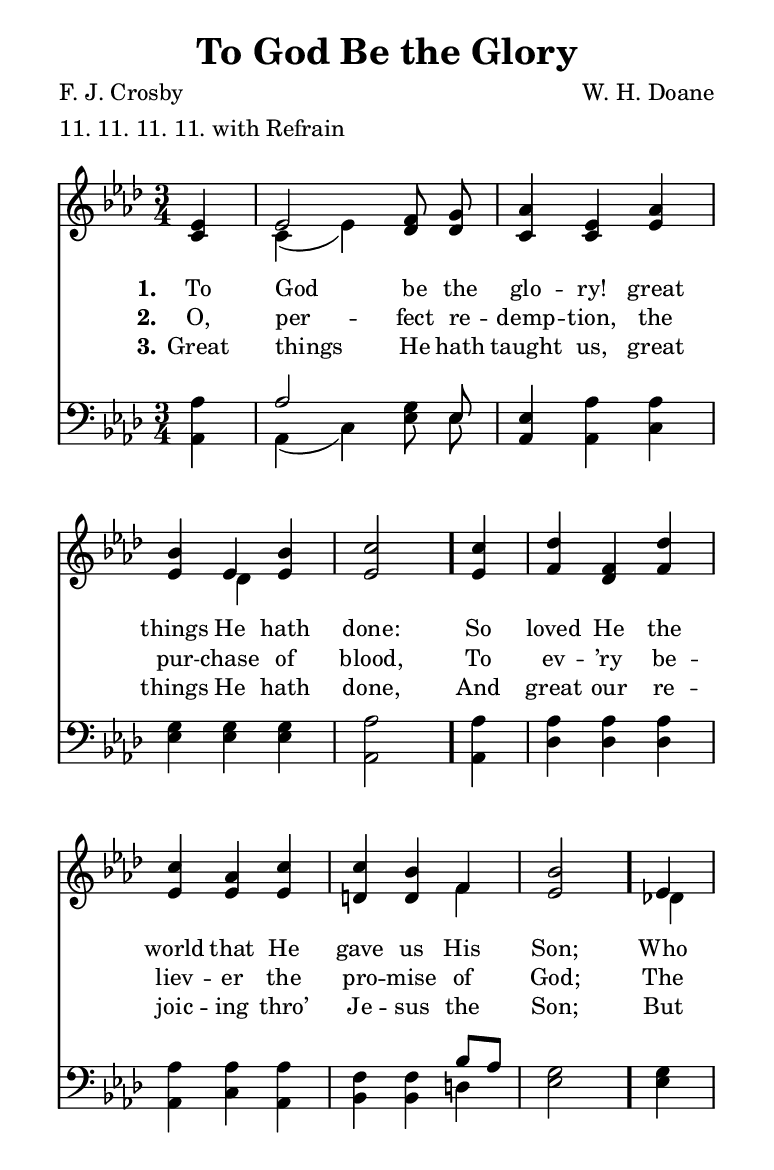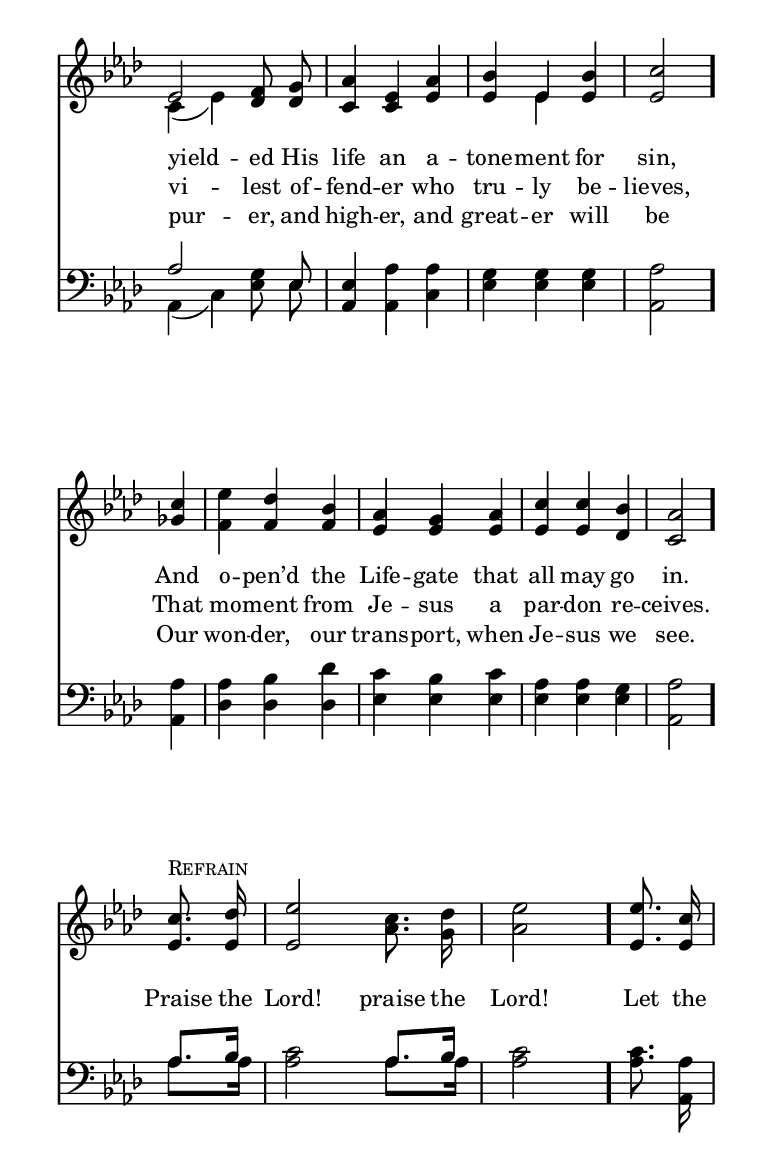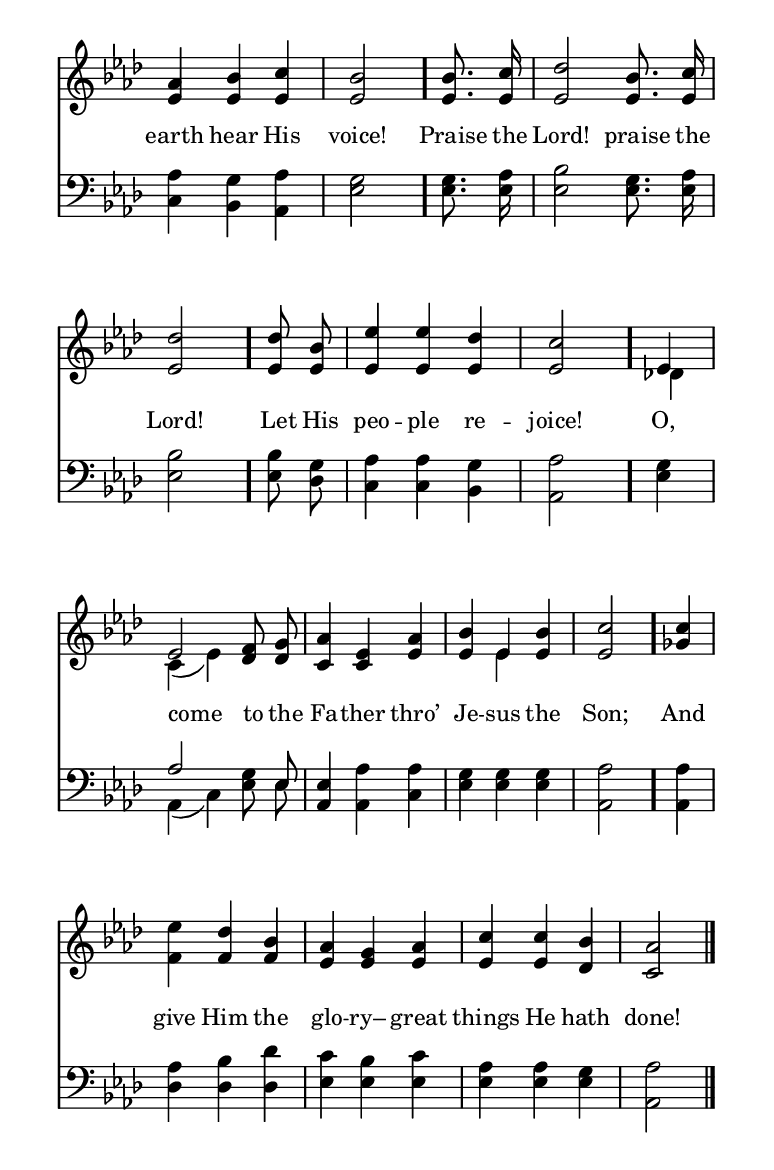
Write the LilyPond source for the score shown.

\include "common/global.ily"
\paper {
  \include "common/paper.ily"
  ragged-last-bottom = ##t
  system-count = #(cond (is-eogsized 6) (#t #f))
  systems-per-page = #(cond (is-eogsized 4) (#t #f))
}

\header{
  hymnnumber = "130"
  title = "To God Be the Glory"
  tunename = ""
  meter = "11. 11. 11. 11. with Refrain"
  poet = "F. J. Crosby"
  composer = "W. H. Doane"
  %copyright = ""
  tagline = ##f
}

% for fermata in MIDI
ta = { \tempo 4=100 }
tb = { \tempo 4=50 }

patternAA = { c4 | c2      c8 c8 | c4 c4 c4 | c4 c4 c4 | c2 }
patternAB = { c4 | c4( c4) c8 c8 | c4 c4 c4 | c4 c4 c4 | c2 }

patternBA = { c4 | c4 c4 c4 | c4 c4 c4 | c4 c4 c4      | c2 }
patternBB = { c4 | c4 c4 c4 | c4 c4 c4 | c4 c4 c8[ c8] | c2 }

patternCA = { c8. c16 | c2 c8. c16 | c2 }
patternCB = { c8. c16 | c4 c4 c4 | c2 }
patternCC = { c8  c8  | c4 c4 c4 | c2 }

global = {
  \include "common/overrides.ily"
  \override Staff.TimeSignature.style = #'numbered
  \time 3/4
  \override Score.MetronomeMark.transparent = ##t % hide all fermata changes too
  \ta
  \key aes \major
  \partial 4
  \autoBeamOff
}

notesSoprano = {
\global
\relative c' {

  \changePitch \patternAA { ees | ees f g | aes ees aes | bes ees, bes' | c }
  \changePitch \patternBA { c des f, des' | c aes c | c bes f | bes }
  \changePitch \patternAA { ees, | ees f g | aes ees aes | bes ees, bes' | c }
  \changePitch \patternBA { c | ees des bes | aes g aes | c c bes | aes }

  << s^\markup { \small \caps "Refrain" }
  \changePitch \patternCA { c des | ees c des | ees } >>
  \changePitch \patternCB { ees c | aes bes c | bes }
  \changePitch \patternCA { bes c | des bes c | des }
  \changePitch \patternCC { des bes | ees ees des | c }
  \changePitch \patternAA { ees, | ees f g | aes ees aes | bes ees, bes' | c }
  \changePitch \patternBA { c | ees des bes | aes g aes | c c bes | aes }

  \bar "|."

}
}

notesAlto = {
\global
\relative e' {

  \changePitch \patternAB { c | c ees des des | c c ees | ees des ees | ees }
  \changePitch \patternBA { ees | f des f | ees ees ees | d d f | ees }
  \changePitch \patternAB { des! | c ees des des | c c ees | ees ees ees | ees }
  \changePitch \patternBA { ges | f f f | ees ees ees | ees ees des | c }

  \changePitch \patternCA { ees ees | ees aes g | aes }
  \changePitch \patternCB { ees ees | ees ees ees | ees }
  \changePitch \patternCA { ees ees | ees ees ees | ees }
  \changePitch \patternCC { ees ees | ees ees ees | ees }
  \changePitch \patternAB { des! | c ees des des | c c ees | ees ees ees | ees }
  \changePitch \patternBA { ges | f f f | ees ees ees | ees ees des | c }

}
}

notesTenor = {
\global
\relative a {

  \changePitch \patternAA { aes | aes g ees | ees aes aes | g g g | aes }
  \changePitch \patternBB { aes | aes aes aes | aes aes aes | f f bes aes | g }
  \changePitch \patternAA { g | aes g ees | ees aes aes | g g g | aes }
  \changePitch \patternBA { aes | aes bes des | c bes c | aes aes g | aes }

  \changePitch \patternCA { aes bes | c aes bes | c }
  \changePitch \patternCB { c aes | aes g aes | g }
  \changePitch \patternCA { g aes | bes g aes | bes }
  \changePitch \patternCC { bes g | aes aes g | aes }
  \changePitch \patternAA { g | aes g ees | ees aes aes | g g g | aes }
  \changePitch \patternBA { aes | aes bes des | c bes c | aes aes g | aes }

}
}

notesBass = {
\global
\relative f, {

  \changePitch \patternAB { aes | aes c | ees ees | aes, aes c | ees ees ees | aes, }
  \changePitch \patternBA { aes | des des des | aes c aes | bes bes d | ees }
  \changePitch \patternAB { ees | aes, c ees ees | aes, aes c | ees ees ees | aes, }
  \changePitch \patternBA { aes | des des des | ees ees ees | ees ees ees | aes, }

  \changePitch \patternCA { aes' aes | aes aes aes | aes }
  \changePitch \patternCB { aes aes, | c bes aes | ees' }
  \changePitch \patternCA { ees ees | ees ees ees | ees }
  \changePitch \patternCC { ees des | c c bes | aes }
  \changePitch \patternAB { ees' | aes, c ees ees | aes, aes c | ees ees ees | aes, }
  \changePitch \patternBA { aes | des des des | ees ees ees | ees ees ees | aes, }

}
}

Refrain = \lyricmode {

Praise the Lord! praise the Lord! \bar "."
Let the earth hear His voice! \bar "."
Praise the Lord! praise the Lord! \bar "."
Let His peo -- ple re -- joice! \bar "."
O, come to the Fa -- ther thro’ Je -- sus the Son; \bar "."
And give Him the glo -- ry– great things He hath done! \bar "."

}

wordsA = \lyricmode {
\set stanza = "1."

To God be the glo -- ry! great things He hath done: \bar "."
So loved He the world that He gave us His Son; \bar "."
Who yield -- ed His life an a -- tone -- ment for sin, \bar "."
And o -- pen’d the Life -- gate that all may go in. \bar "."

}

wordsB = \lyricmode {
\set stanza = "2."

O, per -- fect re -- demp -- tion, the pur -- chase of blood,
To ev -- ’ry be -- liev -- er the pro -- mise of God;
The vi -- lest of -- fend -- er who tru -- ly be -- lieves,
That mo -- ment from Je -- sus a par -- don re -- ceives.

{ \break }
\Refrain

}

wordsC = \lyricmode {
\set stanza = "3."

Great things He hath taught us, great things He hath done,
And great our re -- joic -- ing thro’ Je -- sus the Son;
But pur -- er, and high -- er, and great -- er will be
Our won -- der, our trans -- port, when Je -- sus we see.

}

\score {
  \context ChoirStaff <<
    \context Staff = upper <<
      \set ChoirStaff.systemStartDelimiter = #'SystemStartBar
      \partcombine #'(2 . 9) \notesSoprano \notesAlto
      \context NullVoice = sopranos { \voiceOne << \notesSoprano >> }
      \context NullVoice = altos { \voiceTwo << \notesAlto >> }
      \context Lyrics = one   \lyricsto altos \wordsA
      \context Lyrics = two   \lyricsto altos \wordsB
      \context Lyrics = three \lyricsto altos \wordsC
    >>
    \context Staff = men <<
      \clef bass
      \partcombine #'(2 . 9) \notesTenor \notesBass
      \context NullVoice = tenors { \voiceOne << \notesTenor >> }
      \context NullVoice = basses { \voiceTwo << \notesBass >> }
    >>
  >>
  \layout {
    \include "common/layout.ily"
  }
  \midi{
    \include "common/midi.ily"
  }
}

\version "2.19.49"  % necessary for upgrading to future LilyPond versions.

% vi:set et ts=2 sw=2 ai nocindent syntax=lilypond:
